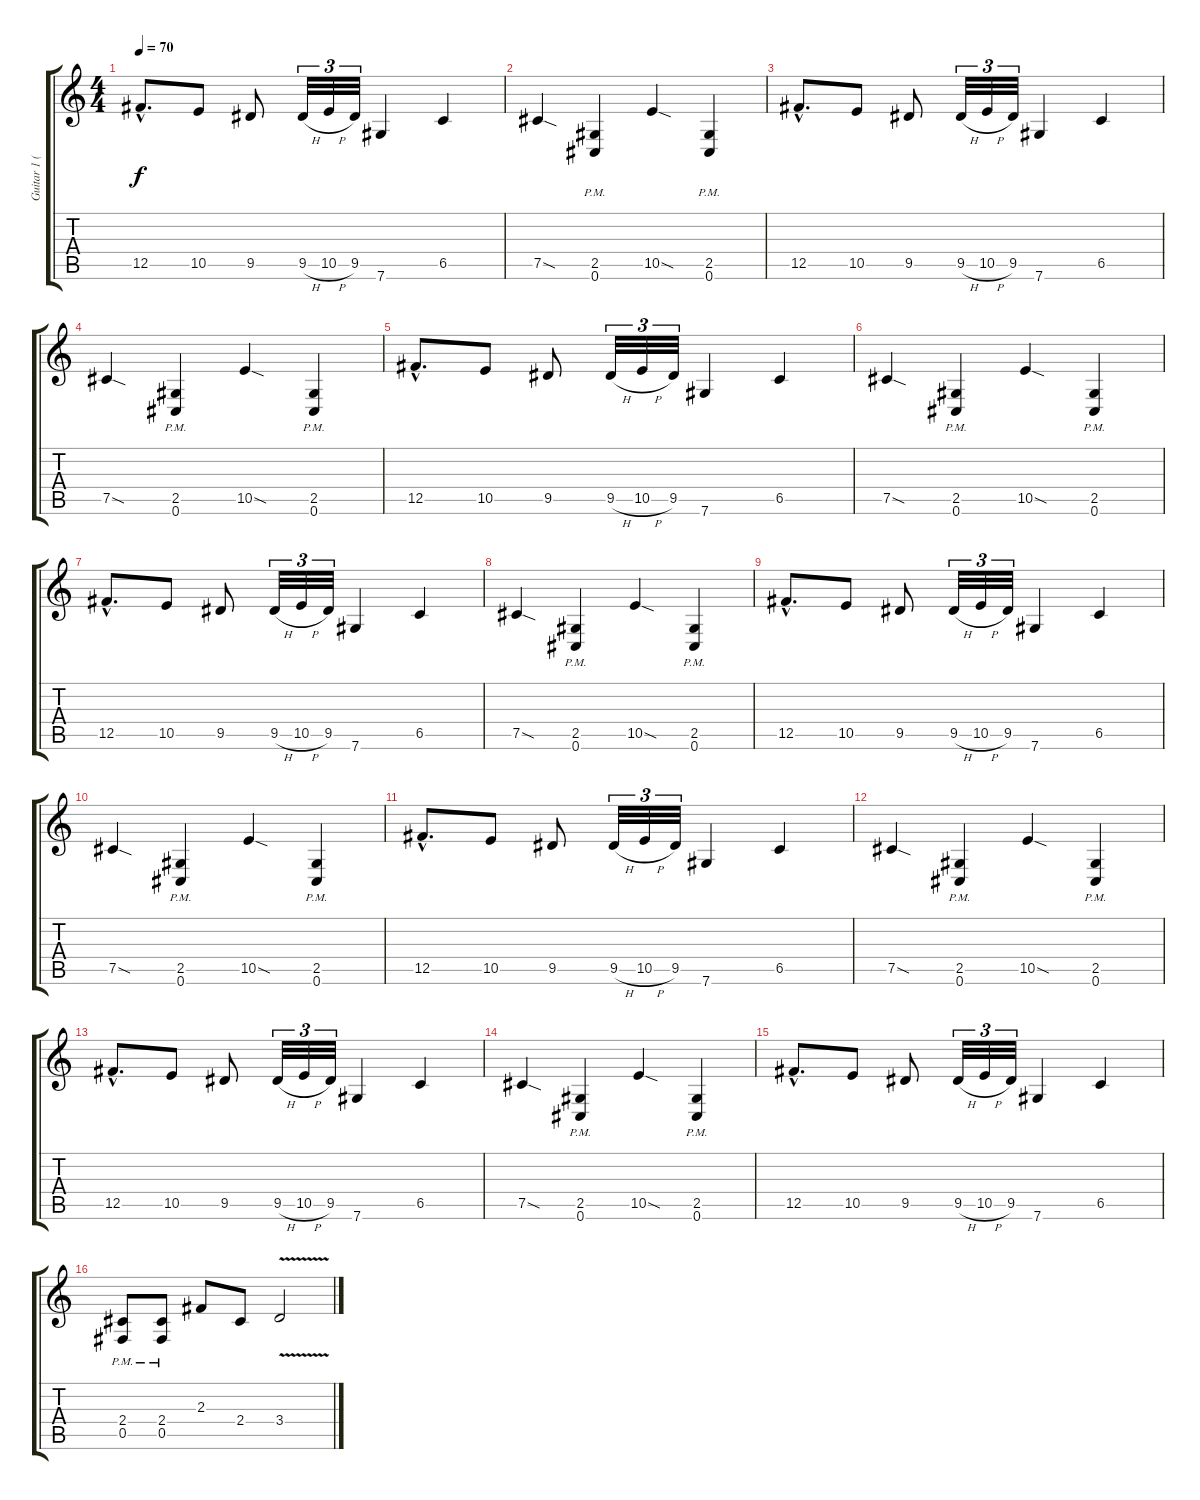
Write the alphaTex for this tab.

\track ("Guitar 1 (Distortion)" "Guitar 1 (") {instrument distortionguitar}
\staff {score tabs}
\tuning (Db4 Ab3 E3 B2 Gb2 Db2) {hide}
\ts (4 4)
\tempo 70
\clef g2
\ks c
12.5{hac}.8{d dy f} 10.5.8 9.5.8 9.5{h}.32{tu (3 2)} 10.5{h}.32{tu (3 2)} 9.5.32{tu (3 2)} 7.6.4 6.5.4 |
7.5{sod}.4 (2.5{pm} 0.6{pm}).4 10.5{sod}.4 (2.5{pm} 0.6{pm}).4 |
12.5{hac}.8{d} 10.5.8 9.5.8 9.5{h}.32{tu (3 2)} 10.5{h}.32{tu (3 2)} 9.5.32{tu (3 2)} 7.6.4 6.5.4 |
7.5{sod}.4 (2.5{pm} 0.6{pm}).4 10.5{sod}.4 (2.5{pm} 0.6{pm}).4 |
12.5{hac}.8{d} 10.5.8 9.5.8 9.5{h}.32{tu (3 2)} 10.5{h}.32{tu (3 2)} 9.5.32{tu (3 2)} 7.6.4 6.5.4 |
7.5{sod}.4 (2.5{pm} 0.6{pm}).4 10.5{sod}.4 (2.5{pm} 0.6{pm}).4 |
12.5{hac}.8{d} 10.5.8 9.5.8 9.5{h}.32{tu (3 2)} 10.5{h}.32{tu (3 2)} 9.5.32{tu (3 2)} 7.6.4 6.5.4 |
7.5{sod}.4 (2.5{pm} 0.6{pm}).4 10.5{sod}.4 (2.5{pm} 0.6{pm}).4 |
12.5{hac}.8{d} 10.5.8 9.5.8 9.5{h}.32{tu (3 2)} 10.5{h}.32{tu (3 2)} 9.5.32{tu (3 2)} 7.6.4 6.5.4 |
7.5{sod}.4 (2.5{pm} 0.6{pm}).4 10.5{sod}.4 (2.5{pm} 0.6{pm}).4 |
12.5{hac}.8{d} 10.5.8 9.5.8 9.5{h}.32{tu (3 2)} 10.5{h}.32{tu (3 2)} 9.5.32{tu (3 2)} 7.6.4 6.5.4 |
7.5{sod}.4 (2.5{pm} 0.6{pm}).4 10.5{sod}.4 (2.5{pm} 0.6{pm}).4 |
12.5{hac}.8{d} 10.5.8 9.5.8 9.5{h}.32{tu (3 2)} 10.5{h}.32{tu (3 2)} 9.5.32{tu (3 2)} 7.6.4 6.5.4 |
7.5{sod}.4 (2.5{pm} 0.6{pm}).4 10.5{sod}.4 (2.5{pm} 0.6{pm}).4 |
12.5{hac}.8{d} 10.5.8 9.5.8 9.5{h}.32{tu (3 2)} 10.5{h}.32{tu (3 2)} 9.5.32{tu (3 2)} 7.6.4 6.5.4 |
(2.4{pm} 0.5{pm}).8 (2.4{pm} 0.5{pm}).8 2.3.8 2.4.8 3.4{v}.2
